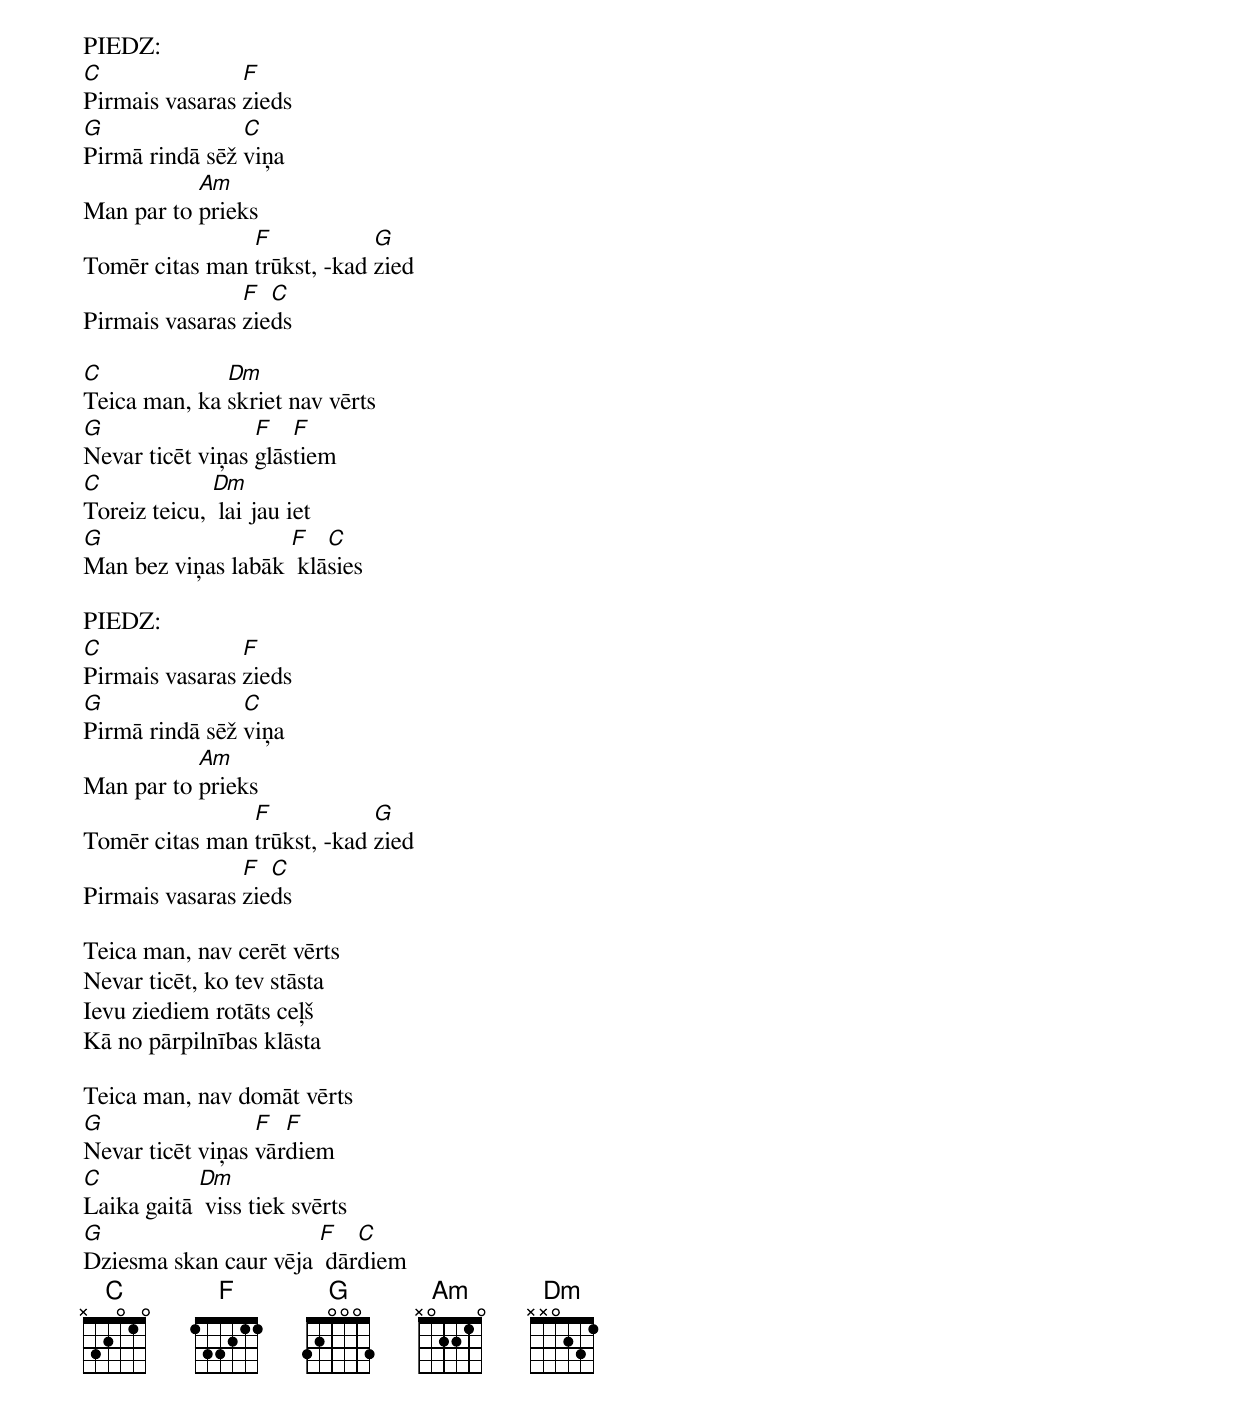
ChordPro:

PIEDZ:
[C]Pirmais vasaras [F]zieds
[G]Pirmā rindā sēž [C]viņa
Man par to [Am]prieks
Tomēr citas man [F]trūkst, -kad [G]zied
Pirmais vasaras [F]zie[C]ds

[C]Teica man, ka [Dm]skriet nav vērts
[G]Nevar ticēt viņas [F]glās[F]tiem
[C]Toreiz teicu, [Dm] lai jau iet
[G]Man bez viņas labāk [F] klā[C]sies

PIEDZ:
[C]Pirmais vasaras [F]zieds
[G]Pirmā rindā sēž [C]viņa
Man par to [Am]prieks
Tomēr citas man [F]trūkst, -kad [G]zied
Pirmais vasaras [F]zie[C]ds

Teica man, nav cerēt vērts
Nevar ticēt, ko tev stāsta
Ievu ziediem rotāts ceļš
Kā no pārpilnības klāsta

Teica man, nav domāt vērts
[G]Nevar ticēt viņas [F]vār[F]diem
[C]Laika gaitā [Dm] viss tiek svērts
[G]Dziesma skan caur vēja [F] dār[C]diem
